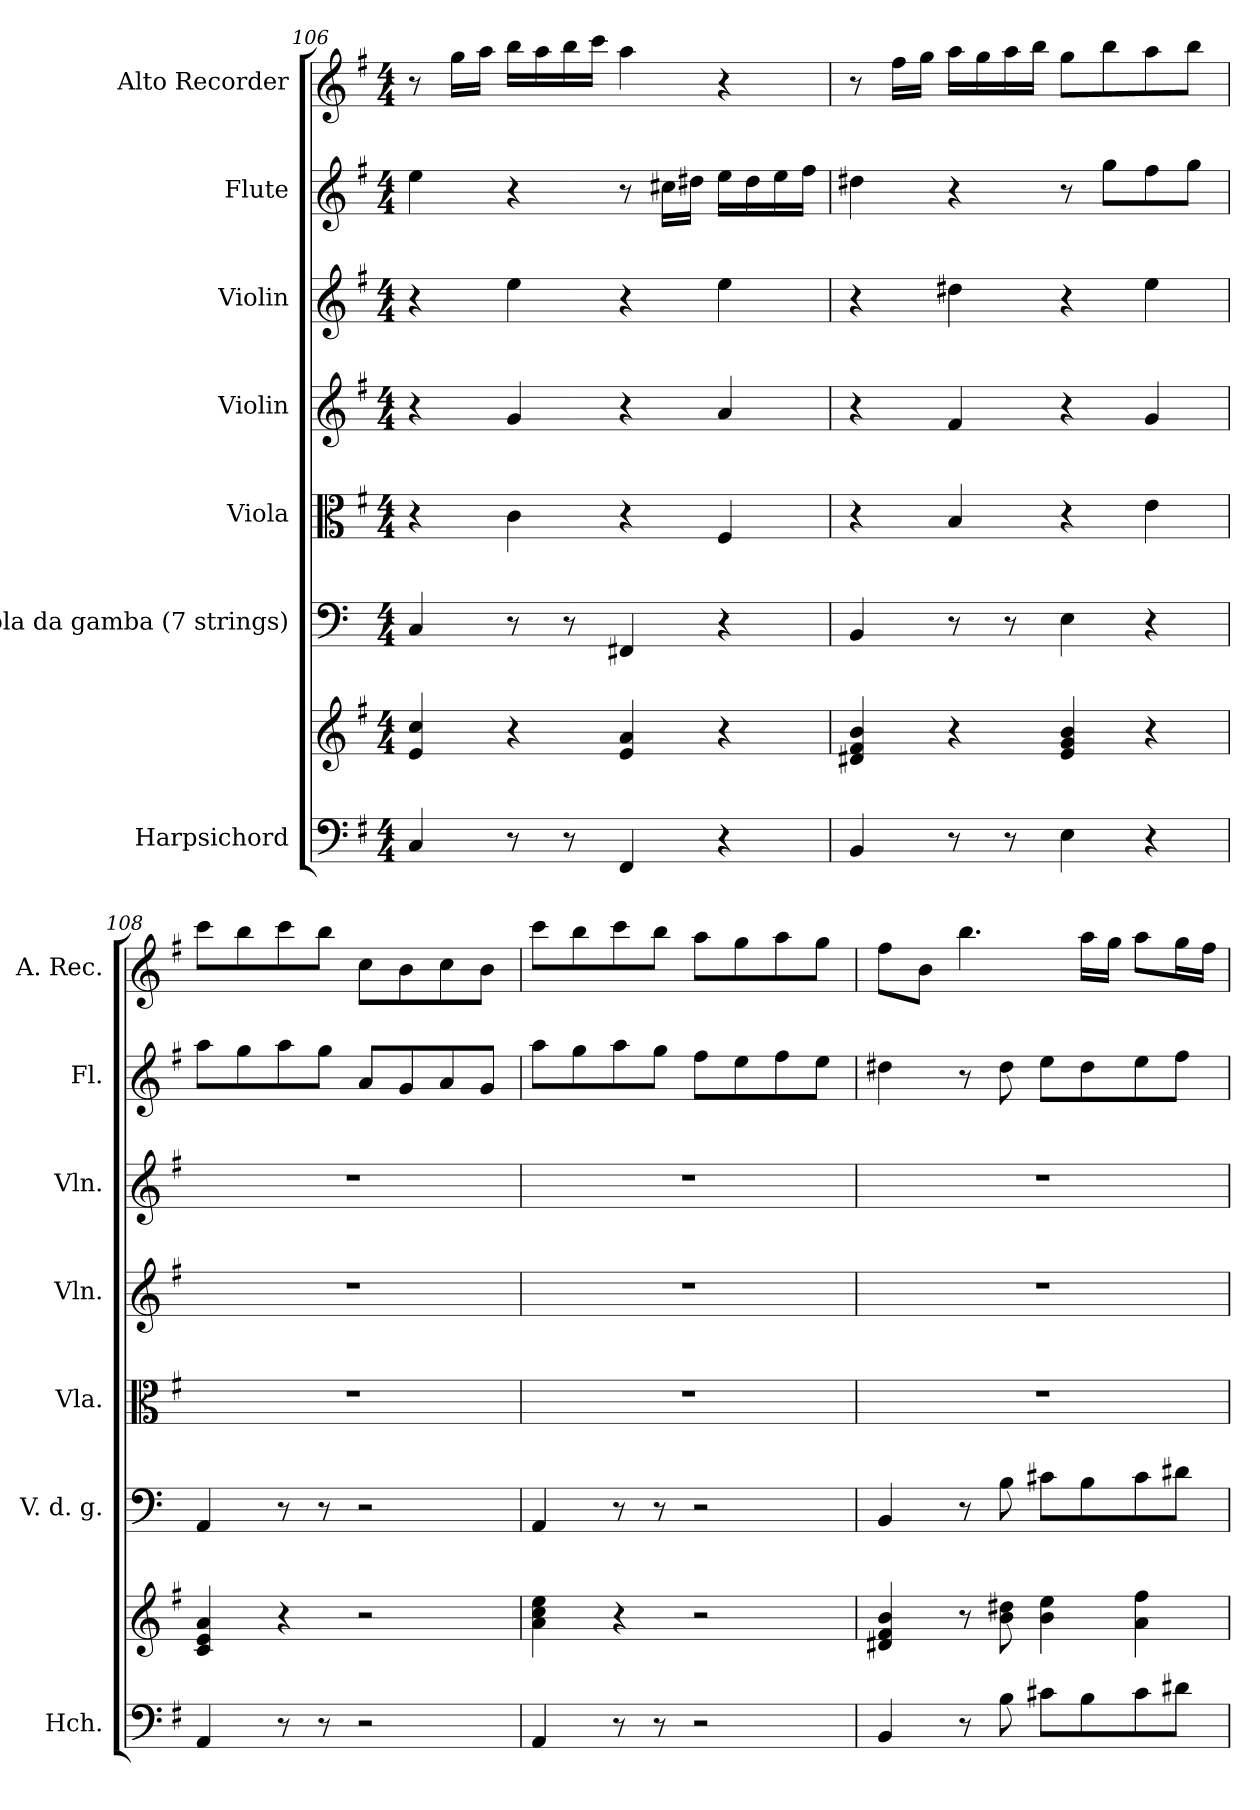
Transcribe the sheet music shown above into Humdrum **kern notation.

**kern	**kern	**kern	**kern	**kern	**kern	**kern	**kern
*part7	*part7	*part6	*part5	*part4	*part3	*part2	*part1
*staff8	*staff7	*staff6	*staff5	*staff4	*staff3	*staff2	*staff1
*I"Harpsichord	*	*I"Viola da gamba (7 strings)	*I"Viola	*I"Violin	*I"Violin	*I"Flute	*I"Alto Recorder
*I'Hch.	*	*I'V. d. g.	*I'Vla.	*I'Vln.	*I'Vln.	*I'Fl.	*I'A. Rec.
!!LO:PB:g=z
*clefF4	*clefG2	*clefF4	*clefC3	*clefG2	*clefG2	*clefG2	*clefG2
*k[f#]	*k[f#]	*k[]	*k[f#]	*k[f#]	*k[f#]	*k[f#]	*k[f#]
*M4/4	*M4/4	*M4/4	*M4/4	*M4/4	*M4/4	*M4/4	*M4/4
=106	=106	=106	=106	=106	=106	=106	=106
4C/	4e/ 4cc/	4C/	4r	4r	4r	4ee\	8r
.	.	.	.	.	.	.	16gg\LL
.	.	.	.	.	.	.	16aa\JJ
8r	4r	8r	4c\	4g/	4ee\	4r	16bb\LL
.	.	.	.	.	.	.	16aa\
8r	.	8r	.	.	.	.	16bb\
.	.	.	.	.	.	.	16ccc\JJ
4FF#/	4e/ 4a/	4FF#X/	4r	4r	4r	8r	4aa\
.	.	.	.	.	.	16cc#X\LL	.
.	.	.	.	.	.	16dd#X\JJ	.
4r	4r	4r	4F#/	4a/	4ee\	16ee\LL	4r
.	.	.	.	.	.	16dd#\	.
.	.	.	.	.	.	16ee\	.
.	.	.	.	.	.	16ff#\JJ	.
=107	=107	=107	=107	=107	=107	=107	=107
4BB/	4d#X/ 4f#/ 4b/	4BB/	4r	4r	4r	4dd#X\	8r
.	.	.	.	.	.	.	16ff#\LL
.	.	.	.	.	.	.	16gg\JJ
8r	4r	8r	4B/	4f#/	4dd#X\	4r	16aa\LL
.	.	.	.	.	.	.	16gg\
8r	.	8r	.	.	.	.	16aa\
.	.	.	.	.	.	.	16bb\JJ
4E\	4e/ 4g/ 4b/	4E\	4r	4r	4r	8r	8gg\L
.	.	.	.	.	.	8gg\L	8bb\
4r	4r	4r	4e\	4g/	4ee\	8ff#\	8aa\
.	.	.	.	.	.	8gg\J	8bb\J
=108	=108	=108	=108	=108	=108	=108	=108
4AA/	4c/ 4e/ 4a/	4AA/	1r	1r	1r	8aa\L	8ccc\L
.	.	.	.	.	.	8gg\	8bb\
8r	4r	8r	.	.	.	8aa\	8ccc\
8r	.	8r	.	.	.	8gg\J	8bb\J
2r	2r	2r	.	.	.	8a/L	8cc\L
.	.	.	.	.	.	8g/	8b\
.	.	.	.	.	.	8a/	8cc\
.	.	.	.	.	.	8g/J	8b\J
!!LO:PB:g=z
=109	=109	=109	=109	=109	=109	=109	=109
4AA/	4a\ 4cc\ 4ee\	4AA/	1r	1r	1r	8aa\L	8ccc\L
.	.	.	.	.	.	8gg\	8bb\
8r	4r	8r	.	.	.	8aa\	8ccc\
8r	.	8r	.	.	.	8gg\J	8bb\J
2r	2r	2r	.	.	.	8ff#\L	8aa\L
.	.	.	.	.	.	8ee\	8gg\
.	.	.	.	.	.	8ff#\	8aa\
.	.	.	.	.	.	8ee\J	8gg\J
=110	=110	=110	=110	=110	=110	=110	=110
4BB/	4d#X/ 4f#/ 4b/	4BB/	1r	1r	1r	4dd#X\	8ff#\L
.	.	.	.	.	.	.	8b\J
8r	8r	8r	.	.	.	8r	4.bb\
8B\	8b\ 8dd#X\	8B\	.	.	.	8dd#\	.
8c#X\L	4b\ 4ee\	8c#X\L	.	.	.	8ee\L	.
8B\	.	8B\	.	.	.	8dd#\	16aa\LL
.	.	.	.	.	.	.	16gg\JJ
8c#\	4a\ 4ff#\	8c#\	.	.	.	8ee\	8aa\L
8d#X\J	.	8d#X\J	.	.	.	8ff#\J	16gg\L
.	.	.	.	.	.	.	16ff#\JJ
=	=	=	=	=	=	=	=
*-	*-	*-	*-	*-	*-	*-	*-
